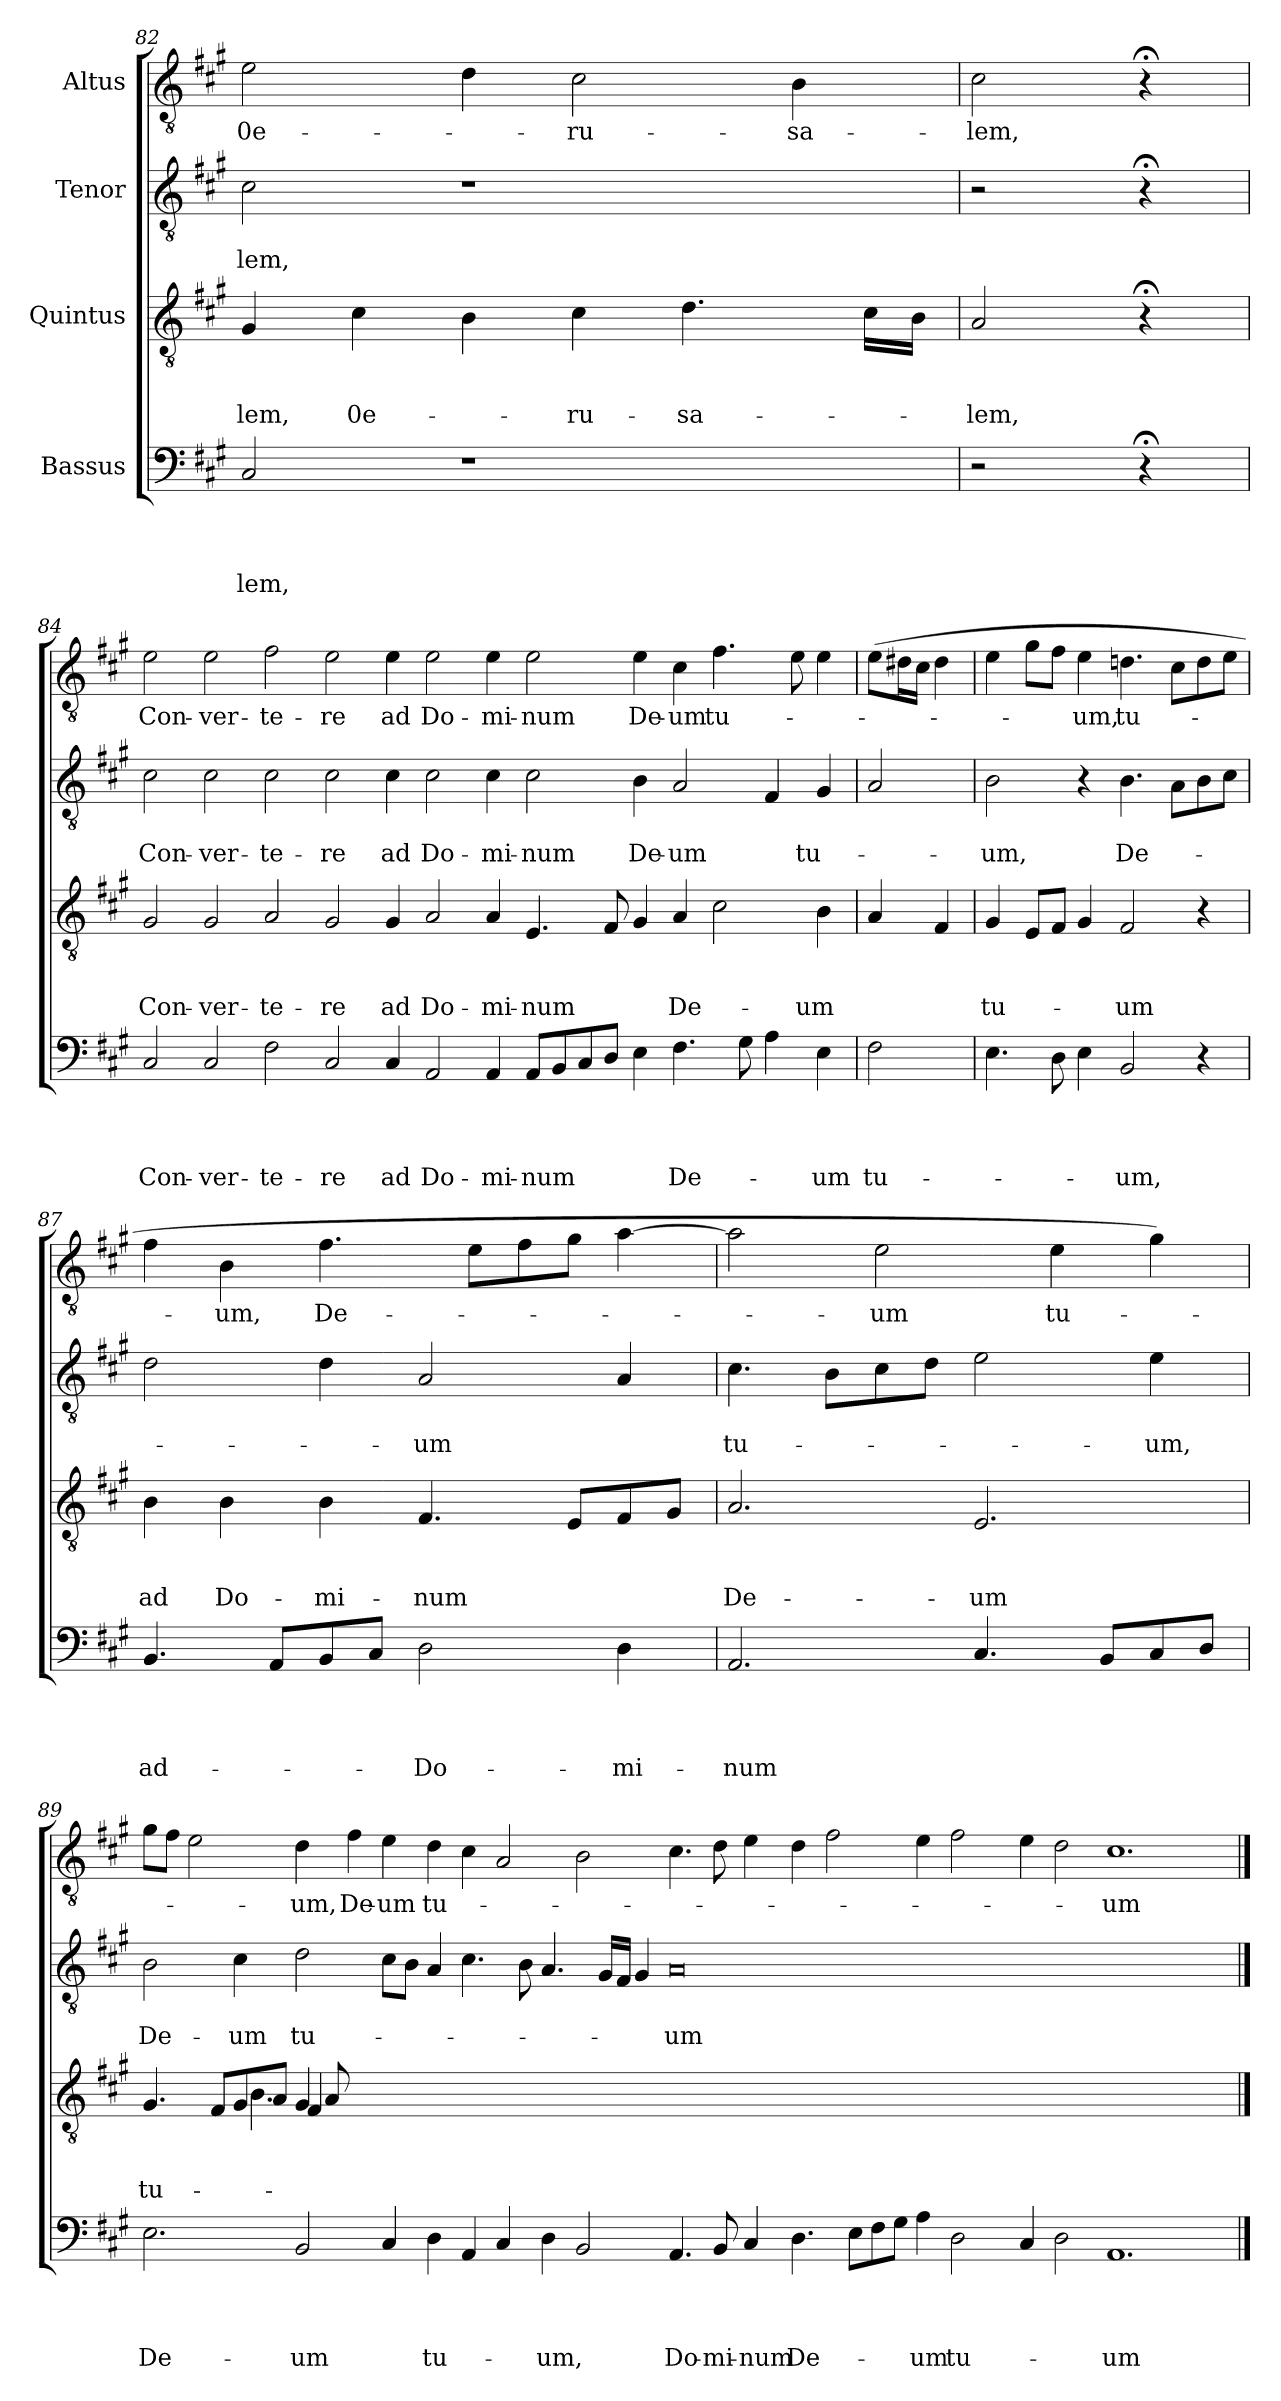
**kern	**text	**text	**text	**text	**kern	**text	**text	**text	**kern	**text	**text	**kern	**text
*part4	*part4	*part4	*part4	*part4	*part3	*part3	*part3	*part3	*part2	*part2	*part2	*part1	*part1
*staff4	*staff4	*staff4	*staff4	*staff4	*staff3	*staff3	*staff3	*staff3	*staff2	*staff2	*staff2	*staff1	*staff1
*I"Bassus	*	*	*	*	*I"Quintus	*	*	*	*I"Tenor	*	*	*I"Altus	*
!!LO:LB:g=z
*clefF4	*	*	*	*	*clefGv2	*	*	*	*clefGv2	*	*	*clefGv2	*
*k[f#c#g#]	*	*	*	*	*k[f#c#g#]	*	*	*	*k[f#c#g#]	*	*	*k[f#c#g#]	*
*A:	*	*	*	*	*A:	*	*	*	*A:	*	*	*A:	*
=82	=82	=82	=82	=82	=82	=82	=82	=82	=82	=82	=82	=82	=82
!	!	!	!	!LO:LY:b	!	!	!	!LO:LY:b	!	!	!LO:LY:b	!	!LO:LY:b
2C#/	.	.	.	-lem,	4G#/	.	.	-lem,	2c#\	.	-lem,	2e\	0e-
!	!	!	!	!	!	!	!	!LO:LY:b	!	!	!	!	!
.	.	.	.	.	4c#\	.	.	0e-	.	.	.	.	.
1r	.	.	.	.	4B\	.	.	.	1r	.	.	4d\	.
!	!	!	!	!	!	!	!	!LO:LY:b	!	!	!	!	!LO:LY:b
.	.	.	.	.	4c#\	.	.	-ru-	.	.	.	2c#\	-ru-
!	!	!	!	!	!	!	!	!LO:LY:b	!	!	!	!	!
.	.	.	.	.	4.d\	.	.	-sa-	.	.	.	.	.
!	!	!	!	!	!	!	!	!	!	!	!	!	!LO:LY:b
.	.	.	.	.	.	.	.	.	.	.	.	4B\	-sa-
.	.	.	.	.	16c#\LL	.	.	.	.	.	.	.	.
.	.	.	.	.	16B\JJ	.	.	.	.	.	.	.	.
=83	=83	=83	=83	=83	=83	=83	=83	=83	=83	=83	=83	=83	=83
!	!	!	!	!	!	!	!	!LO:LY:b	!	!	!	!	!LO:LY:b
2r	.	.	.	.	2A/	.	.	-lem,	2r	.	.	2c#\	-lem,
4r;<	.	.	.	.	4r;<	.	.	.	4r;<	.	.	4r;<	.
=84	=84	=84	=84	=84	=84	=84	=84	=84	=84	=84	=84	=84	=84
!	!	!	!	!LO:LY:b	!	!	!	!LO:LY:b	!	!	!LO:LY:b	!	!LO:LY:b
2C#/	.	.	.	Con-	2G#/	.	.	Con-	2c#\	.	Con-	2e\	Con-
!	!	!	!	!LO:LY:b	!	!	!	!LO:LY:b	!	!	!LO:LY:b	!	!LO:LY:b
2C#/	.	.	.	-ver-	2G#/	.	.	-ver-	2c#\	.	-ver-	2e\	-ver-
!	!	!	!	!LO:LY:b	!	!	!	!LO:LY:b	!	!	!LO:LY:b	!	!LO:LY:b
2F#\	.	.	.	-te-	2A/	.	.	-te-	2c#\	.	-te-	2f#\	-te-
!	!	!	!	!LO:LY:b	!	!	!	!LO:LY:b	!	!	!LO:LY:b	!	!LO:LY:b
2C#/	.	.	.	-re	2G#/	.	.	-re	2c#\	.	-re	2e\	-re
!	!	!	!	!LO:LY:b	!	!	!	!LO:LY:b	!	!	!LO:LY:b	!	!LO:LY:b
4C#/	.	.	.	ad	4G#/	.	.	ad	4c#\	.	ad	4e\	ad
!	!	!	!	!LO:LY:b	!	!	!	!LO:LY:b	!	!	!LO:LY:b	!	!LO:LY:b
2AA/	.	.	.	Do-	2A/	.	.	Do-	2c#\	.	Do-	2e\	Do-
!	!	!	!	!LO:LY:b	!	!	!	!LO:LY:b	!	!	!LO:LY:b	!	!LO:LY:b
4AA/	.	.	.	-mi-	4A/	.	.	-mi-	4c#\	.	-mi-	4e\	-mi-
!	!	!	!	!LO:LY:b	!	!	!	!LO:LY:b	!	!	!LO:LY:b	!	!LO:LY:b
8AA/L	.	.	.	-num	4.E/	.	.	-num	2c#\	.	-num	2e\	-num
8BB/	.	.	.	.	.	.	.	.	.	.	.	.	.
8C#/	.	.	.	.	.	.	.	.	.	.	.	.	.
8D/J	.	.	.	.	8F#/	.	.	.	.	.	.	.	.
!	!	!	!	!	!	!	!	!	!	!	!LO:LY:b	!	!LO:LY:b
4E\	.	.	.	.	4G#/	.	.	.	4B\	.	De-	4e\	De-
!	!	!	!	!LO:LY:b	!	!	!	!LO:LY:b	!	!	!LO:LY:b	!	!LO:LY:b:rj
4.F#\	.	.	.	De-	4A/	.	.	De-	2A/	.	-um	4c#\	-um
!	!	!	!	!	!	!	!	!	!	!	!	!	!LO:LY:b
.	.	.	.	.	2c#\	.	.	.	.	.	.	4.f#\	tu-
8G#\	.	.	.	.	.	.	.	.	.	.	.	.	.
4A\	.	.	.	.	.	.	.	.	4F#/	.	.	.	.
.	.	.	.	.	.	.	.	.	.	.	.	8e\	.
!	!	!	!	!LO:LY:b	!	!	!	!LO:LY:b	!	!	!LO:LY:b	!	!
4E\	.	.	.	-um	4B\	.	.	-um	4G#/	.	tu-	4e\	.
!!LO:LB:g=z
=85	=85	=85	=85	=85	=85	=85	=85	=85	=85	=85	=85	=85	=85
!	!	!	!	!LO:LY:b	!	!	!	!	!	!	!	!	!
2F#\	.	.	.	tu-	4A/	.	.	.	2A/	.	.	(<8e\L	.
.	.	.	.	.	.	.	.	.	.	.	.	16d#X\L	.
.	.	.	.	.	.	.	.	.	.	.	.	16c#\JJ	.
.	.	.	.	.	4F#/	.	.	.	.	.	.	4d#\	.
=86	=86	=86	=86	=86	=86	=86	=86	=86	=86	=86	=86	=86	=86
!	!	!	!	!	!	!	!	!LO:LY:b	!	!	!LO:LY:b	!	!
4.E\	.	.	.	.	4G#/	.	.	tu-	2B\	.	-um,	4e\	.
.	.	.	.	.	8E/L	.	.	.	.	.	.	8g#\L	.
8D\	.	.	.	.	8F#/J	.	.	.	.	.	.	8f#\J	.
!	!	!	!	!	!	!	!	!	!	!	!	!	!LO:LY:b
4E\	.	.	.	.	4G#/	.	.	.	4r	.	.	4e\	-um,
!	!	!	!	!LO:LY:b	!	!	!	!LO:LY:b	!	!	!LO:LY:b	!	!LO:LY:b
2BB/	.	.	.	-um,	2F#/	.	.	-um	4.B\	.	De-	4.dn\	tu-
.	.	.	.	.	.	.	.	.	8A\L	.	.	8c#\L	.
4r	.	.	.	.	4r	.	.	.	8B\	.	.	8d\	.
.	.	.	.	.	.	.	.	.	8c#\J	.	.	8e\J	.
=87	=87	=87	=87	=87	=87	=87	=87	=87	=87	=87	=87	=87	=87
!	!	!	!	!LO:LY:b	!	!	!	!LO:LY:b	!	!	!	!	!
4.BB/	.	.	.	ad-	4B\	.	.	ad	2d\	.	.	4f#\	.
!	!	!	!	!	!	!	!	!LO:LY:b	!	!	!	!	!LO:LY:b
.	.	.	.	.	4B\	.	.	Do-	.	.	.	4B\	-um,
8AA/L	.	.	.	.	.	.	.	.	.	.	.	.	.
!	!	!	!	!	!	!	!	!LO:LY:b	!	!	!	!	!LO:LY:b
8BB/	.	.	.	.	4B\	.	.	-mi-	4d\	.	.	4.f#\	De-
8C#/J	.	.	.	.	.	.	.	.	.	.	.	.	.
!	!	!	!	!LO:LY:b	!	!	!	!LO:LY:b	!	!	!LO:LY:b	!	!
2D\	.	.	.	-Do-	4.F#/	.	.	-num	2A/	.	-um	.	.
.	.	.	.	.	.	.	.	.	.	.	.	8e\L	.
.	.	.	.	.	.	.	.	.	.	.	.	8f#\	.
.	.	.	.	.	8E/L	.	.	.	.	.	.	8g#\J	.
!	!	!	!	!LO:LY:b	!	!	!	!	!	!	!	!	!
4D\	.	.	.	-mi-	8F#/	.	.	.	4A/	.	.	[>4a\	.
.	.	.	.	.	8G#/J	.	.	.	.	.	.	.	.
=88	=88	=88	=88	=88	=88	=88	=88	=88	=88	=88	=88	=88	=88
!	!	!	!	!LO:LY:b	!	!	!	!LO:LY:b	!	!	!LO:LY:b	!	!
2.AA/	.	.	.	-num	2.A/	.	.	De-	4.c#\	.	tu-	2a\]	.
.	.	.	.	.	.	.	.	.	8B\L	.	.	.	.
!	!	!	!	!	!	!	!	!	!	!	!	!	!LO:LY:b
.	.	.	.	.	.	.	.	.	8c#\	.	.	2e\	-um
.	.	.	.	.	.	.	.	.	8d\J	.	.	.	.
!	!	!	!	!	!	!	!	!LO:LY:b	!	!	!	!	!
4.C#/	.	.	.	.	2.E/	.	.	-um	2e\	.	.	.	.
!	!	!	!	!	!	!	!	!	!	!	!	!	!LO:LY:b
.	.	.	.	.	.	.	.	.	.	.	.	4e\	tu-
8BB/L	.	.	.	.	.	.	.	.	.	.	.	.	.
!	!	!	!	!	!	!	!	!	!	!	!LO:LY:b	!	!
8C#/	.	.	.	.	.	.	.	.	4e\	.	-um,	4g#\)	.
8D/J	.	.	.	.	.	.	.	.	.	.	.	.	.
!!LO:PB:g=z
=89	=89	=89	=89	=89	=89	=89	=89	=89	=89	=89	=89	=89	=89
!	!	!	!	!LO:LY:b	!	!	!	!LO:LY:b	!	!	!LO:LY:b	!	!
*	*	*	*	*	*^	*	*	*	*	*	*	*	*
*	*	*	*	*	*	*^	*	*	*	*	*	*	*	*
*	*	*	*	*	*	*	*^	*	*	*	*	*	*	*	*
2.E\	.	.	.	De-	4.G#/	2ryy	2..ryy	2.ryy	.	.	tu-	2B\	.	De-	8g#\L	.
.	.	.	.	.	.	.	.	.	.	.	.	.	.	.	8f#\J	.
.	.	.	.	.	.	.	.	.	.	.	.	.	.	.	2e\	.
.	.	.	.	.	8F#/L	.	.	.	.	.	.	.	.	.	.	.
!	!	!	!	!	!	!	!	!	!	!	!	!	!	!LO:LY:b	!	!
.	.	.	.	.	8G#/	8ryy	.	.	.	.	.	4c#\	.	-um	.	.
.	.	.	.	.	8A/J	4.B\	.	.	.	.	.	.	.	.	.	.
!	!	!	!	!LO:LY:b	!	!	!	!	!	!	!	!	!	!LO:LY:b	!	!LO:LY:b
2BB/	.	.	.	-um	4G#/	.	.	4F#/	.	.	.	2d\	.	tu-	4d\	-um,
.	.	.	.	.	.	.	8A/	.	.	.	.	.	.	.	.	.
!	!	!	!	!	!	!	!	!	!	!	!	!	!	!	!	!LO:LY:b
.	.	.	.	.	00ryy	00ryy	00ryy	00ryy	.	.	.	.	.	.	4f#\	De-
!	!	!	!	!	!	!	!	!	!	!	!	!	!	!	!	!LO:LY:b
4C#/	.	.	.	.	.	.	.	.	.	.	.	8c#\L	.	.	4e\	-um
.	.	.	.	.	.	.	.	.	.	.	.	8B\J	.	.	.	.
!	!	!	!	!LO:LY:b	!	!	!	!	!	!	!	!	!	!	!	!LO:LY:b
4D\	.	.	.	tu-	.	.	.	.	.	.	.	4A/	.	.	4d\	tu-
4AA/	.	.	.	.	.	.	.	.	.	.	.	4.c#\	.	.	4c#\	.
4C#/	.	.	.	.	.	.	.	.	.	.	.	.	.	.	2A/	.
.	.	.	.	.	.	.	.	.	.	.	.	8B\	.	.	.	.
!	!	!	!	!LO:LY:b	!	!	!	!	!	!	!	!	!	!	!	!
4D\	.	.	.	-um,	.	.	.	.	.	.	.	4.A/	.	.	.	.
2BB/	.	.	.	.	.	.	.	.	.	.	.	.	.	.	2B\	.
.	.	.	.	.	.	.	.	.	.	.	.	16G#/LL	.	.	.	.
.	.	.	.	.	.	.	.	.	.	.	.	16F#/JJ	.	.	.	.
.	.	.	.	.	.	.	.	.	.	.	.	4G#/	.	.	.	.
!	!	!	!	!LO:LY:b	!	!	!	!	!	!	!	!	!	!LO:LY:b	!	!
4.AA/	.	.	.	Do-	.	.	.	.	.	.	.	0A	.	-um-	4.c#\	.
!	!	!	!	!LO:LY:b	!	!	!	!	!	!	!	!	!	!	!	!
8BB/	.	.	.	-mi-	.	.	.	.	.	.	.	.	.	.	8d\	.
!	!	!	!	!LO:LY:b:rj	!	!	!	!	!	!	!	!	!	!	!	!
4C#/	.	.	.	-num	.	.	.	.	.	.	.	.	.	.	4e\	.
!	!	!	!	!LO:LY:b	!	!	!	!	!	!	!	!	!	!	!	!
4.D\	.	.	.	De-	.	.	.	.	.	.	.	.	.	.	4d\	.
.	.	.	.	.	.	.	.	.	.	.	.	.	.	.	2f#\	.
8E\L	.	.	.	.	.	.	.	.	.	.	.	.	.	.	.	.
8F#\	.	.	.	.	.	.	.	.	.	.	.	.	.	.	.	.
8G#\J	.	.	.	.	.	.	.	.	.	.	.	.	.	.	.	.
!	!	!	!	!LO:LY:b	!	!	!	!	!	!	!	!	!	!	!	!
4A\	.	.	.	-um	.	.	.	.	.	.	.	.	.	.	4e\	.
!	!	!	!	!LO:LY:b	!	!	!	!	!	!	!	!	!	!	!	!
2D\	.	.	.	tu-	.	.	.	.	.	.	.	.	.	.	2f#\	.
.	.	.	.	.	0ryy	0ryy	0ryy	0ryy	.	.	.	0ryy	.	.	.	.
4C#/	.	.	.	.	.	.	.	.	.	.	.	.	.	.	4e\	.
2D\	.	.	.	.	.	.	.	.	.	.	.	.	.	.	2d\	.
!	!	!	!	!LO:LY:b	!	!	!	!	!	!	!	!	!	!	!	!LO:LY:b
1.AA	.	.	.	-um-	.	.	.	.	.	.	.	.	.	.	1.c#	-um-
.	.	.	.	.	2ryy	2ryy	2ryy	2ryy	.	.	.	2ryy	.	.	.	.
*	*	*	*	*	*v	*v	*v	*v	*	*	*	*	*	*	*	*
==	==	==	==	==	==	==	==	==	==	==	==	==	==
*-	*-	*-	*-	*-	*-	*-	*-	*-	*-	*-	*-	*-	*-
